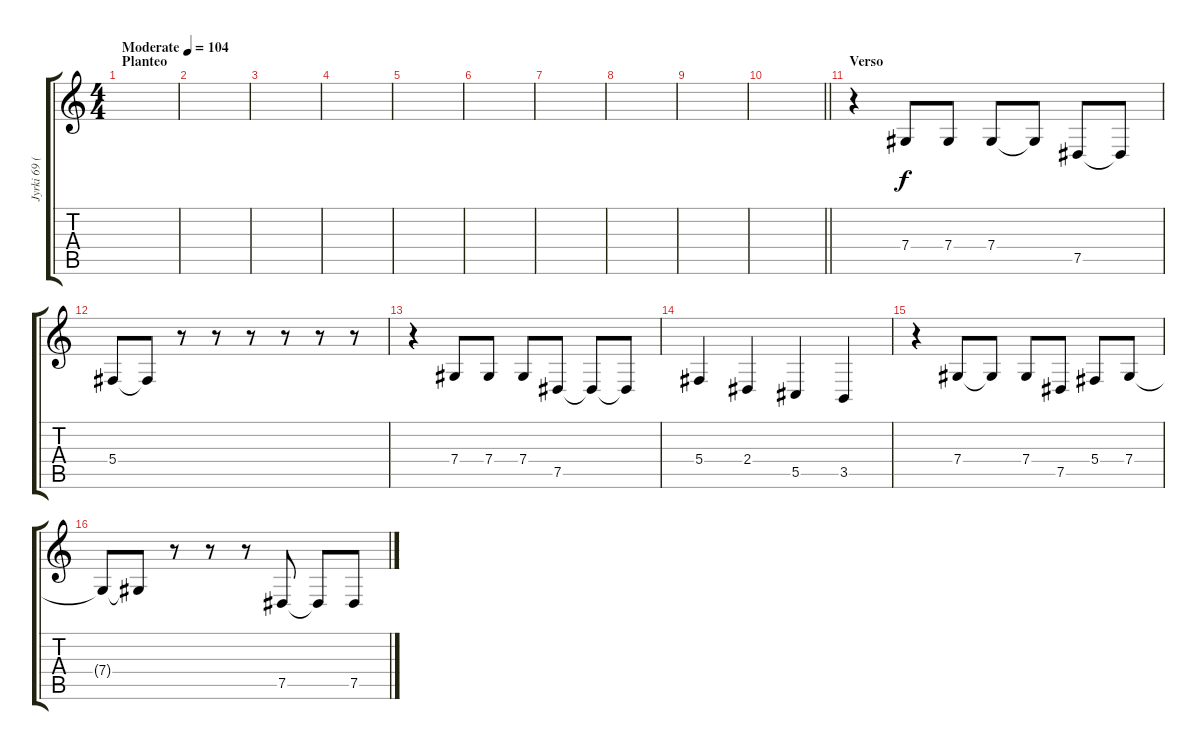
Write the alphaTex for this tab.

\track ("Jyrki 69 (Voz)" "Jyrki 69 (") {instrument trumpet}
\staff {score tabs}
\tuning (Eb4 Bb3 Gb3 Db3 Ab2 Eb2) {hide}
\ts (4 4)
\section ("" "Planteo")
\tempo (104 "Moderate")
\clef g2
\ks c
|
|
|
|
|
|
|
|
|
\barLineRight lightlight
|
\section ("" "Verso ")
r.4 7.4.8 7.4.8 7.4.8 7.4{t}.8 7.5.8 7.5{t}.8 |
5.4.8 5.4{t}.8 r.8 r.8 r.8 r.8 r.8 r.8 |
r.4 7.4.8 7.4.8 7.4.8 7.5.8 7.5{t}.8 7.5{t}.8 |
5.4.4 2.4.4 5.5.4 3.5.4 |
r.4 7.4.8 7.4{t}.8 7.4.8 7.5.8 5.4.8 7.4.8 |
7.4{t}.8 7.4{t}.8 r.8 r.8 r.8 7.5.8 7.5{t}.8 7.5.8
